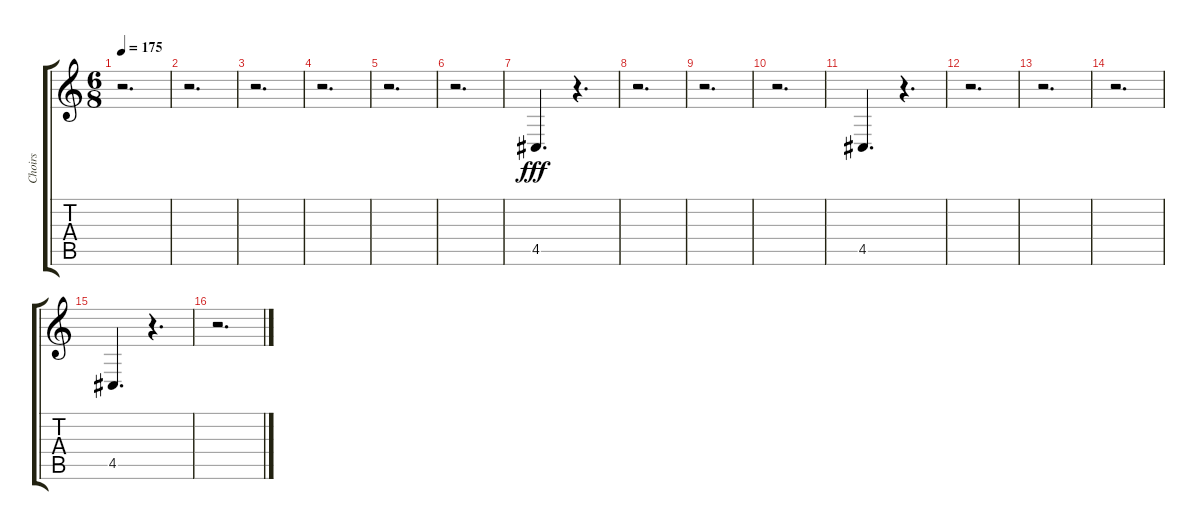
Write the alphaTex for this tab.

\track ("Choirs" "Choirs") {instrument choiraahs}
\staff {score tabs}
\tuning (E4 B3 G3 D3 A2 E2) {hide}
\ts (6 8)
\tempo 175
\clef g2
\ks c
r.2{d dy f} |
r.2{d} |
r.2{d} |
r.2{d} |
r.2{d} |
r.2{d} |
4.5.4{d dy fff} r.4{d} |
r.2{d} |
r.2{d} |
r.2{d} |
4.5.4{d} r.4{d} |
r.2{d} |
r.2{d} |
r.2{d} |
4.5.4{d} r.4{d} |
r.2{d}
